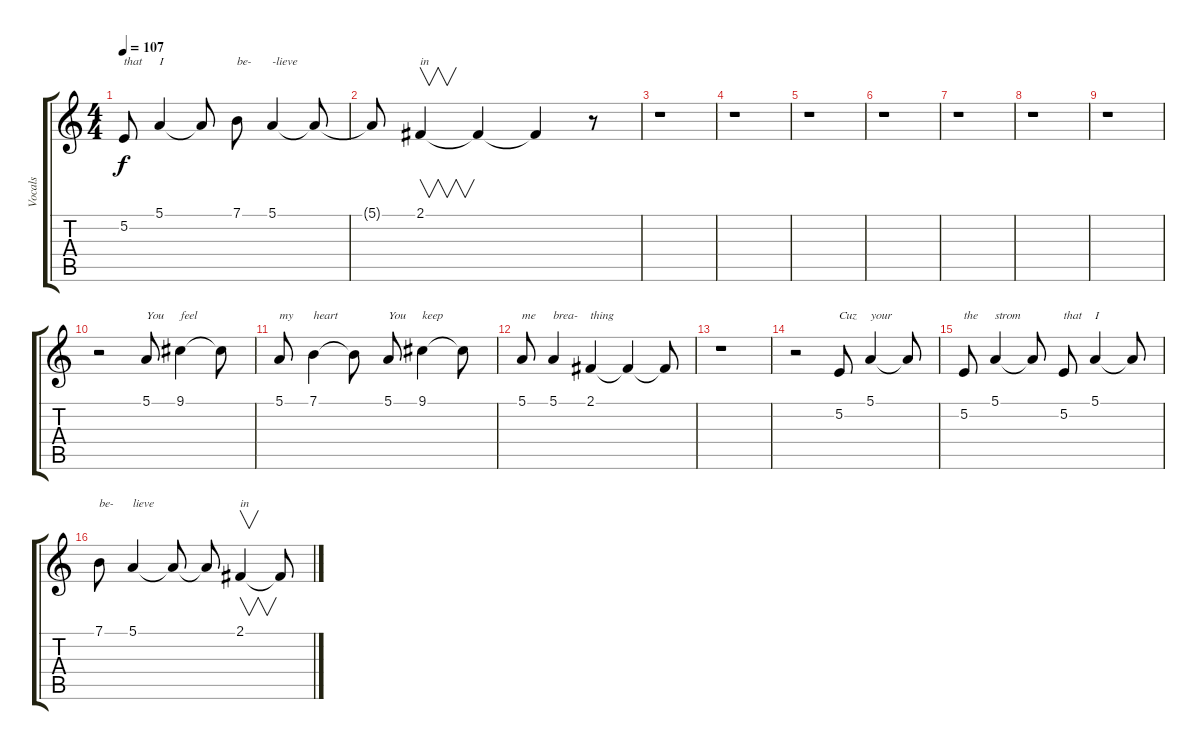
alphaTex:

\track ("Vocals" "Vocals") {instrument altosax}
\staff {score tabs}
\tuning (E4 B3 G3 D3 A2 E2) {hide}
\ts (4 4)
\tempo 107
\clef g2
\ks c
5.2.8{txt "that" dy f} 5.1.4{txt "I"} 5.1{t}.8 7.1.8{txt "be-"} 5.1.4{txt "-lieve"} 5.1{t}.8 |
5.1{t}.8 2.1.4{v txt "in"} 2.1{t}.4 2.1{t}.4 r.8 |
r.1 |
r.1 |
r.1 |
r.1 |
r.1 |
r.1 |
r.1 |
r.2 5.1.8{txt "You"} 9.1.4{txt "feel"} 9.1{t}.8 |
5.1.8{txt "my"} 7.1.4{txt "heart"} 7.1{t}.8 5.1.8{txt "You"} 9.1.4{txt "keep"} 9.1{t}.8 |
5.1.8{txt "me"} 5.1.4{txt "brea-"} 2.1.4{txt "thing"} 2.1{t}.4 2.1{t}.8 |
r.1 |
r.2 5.2.8{txt "Cuz"} 5.1.4{txt "your"} 5.1{t}.8 |
5.2.8{txt "the"} 5.1.4{txt "strom"} 5.1{t}.8 5.2.8{txt "that"} 5.1.4{txt "I"} 5.1{t}.8 |
7.1.8{txt "be-"} 5.1.4{txt "lieve"} 5.1{t}.8 5.1{t}.8 2.1.4{v txt "in"} 2.1{t}.8
